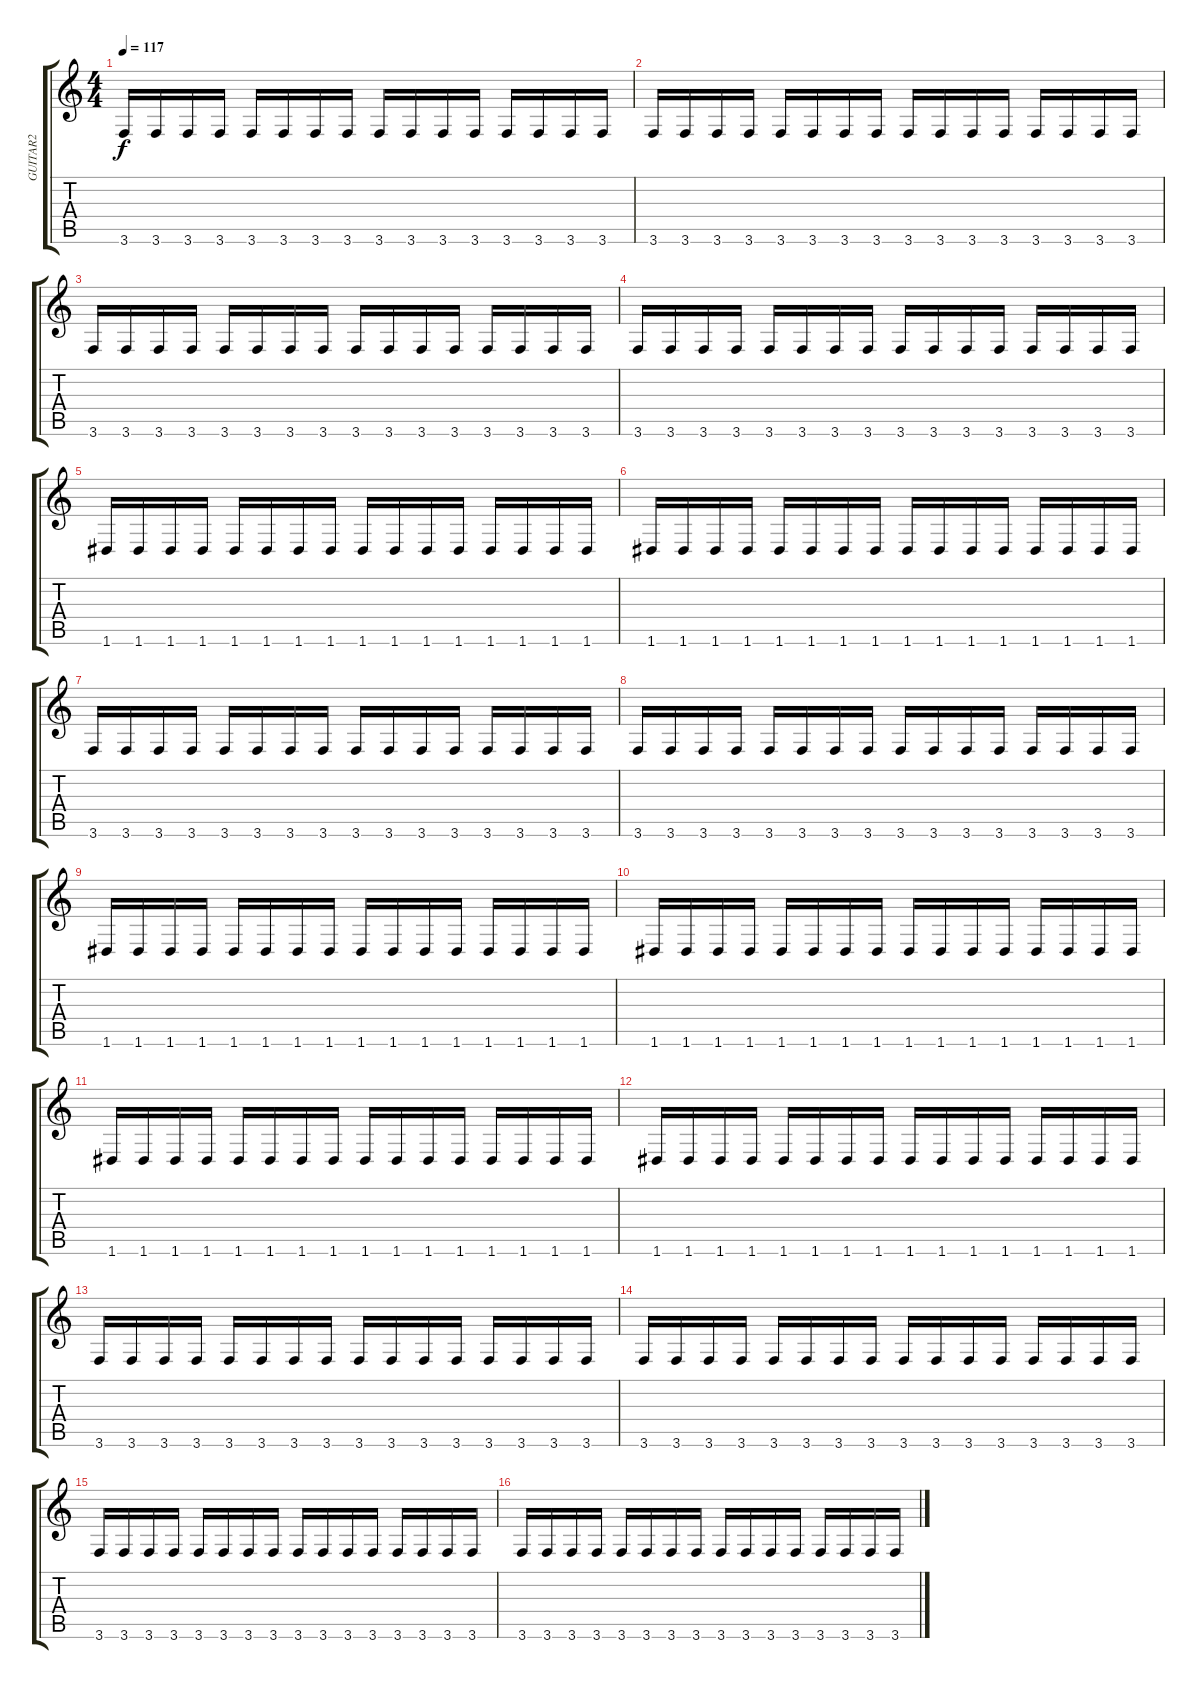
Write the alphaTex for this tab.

\track ("GUITAR2" "GUITAR2") {instrument overdrivenguitar}
\staff {score tabs}
\tuning (E4 B3 G3 D3 A2 D2) {hide}
\ts (4 4)
\tempo 117
\clef g2
\ks c
3.6.16{dy f} 3.6.16 3.6.16 3.6.16 3.6.16 3.6.16 3.6.16 3.6.16 3.6.16 3.6.16 3.6.16 3.6.16 3.6.16 3.6.16 3.6.16 3.6.16 |
3.6.16 3.6.16 3.6.16 3.6.16 3.6.16 3.6.16 3.6.16 3.6.16 3.6.16 3.6.16 3.6.16 3.6.16 3.6.16 3.6.16 3.6.16 3.6.16 |
3.6.16 3.6.16 3.6.16 3.6.16 3.6.16 3.6.16 3.6.16 3.6.16 3.6.16 3.6.16 3.6.16 3.6.16 3.6.16 3.6.16 3.6.16 3.6.16 |
3.6.16 3.6.16 3.6.16 3.6.16 3.6.16 3.6.16 3.6.16 3.6.16 3.6.16 3.6.16 3.6.16 3.6.16 3.6.16 3.6.16 3.6.16 3.6.16 |
1.6.16 1.6.16 1.6.16 1.6.16 1.6.16 1.6.16 1.6.16 1.6.16 1.6.16 1.6.16 1.6.16 1.6.16 1.6.16 1.6.16 1.6.16 1.6.16 |
1.6.16 1.6.16 1.6.16 1.6.16 1.6.16 1.6.16 1.6.16 1.6.16 1.6.16 1.6.16 1.6.16 1.6.16 1.6.16 1.6.16 1.6.16 1.6.16 |
3.6.16 3.6.16 3.6.16 3.6.16 3.6.16 3.6.16 3.6.16 3.6.16 3.6.16 3.6.16 3.6.16 3.6.16 3.6.16 3.6.16 3.6.16 3.6.16 |
3.6.16 3.6.16 3.6.16 3.6.16 3.6.16 3.6.16 3.6.16 3.6.16 3.6.16 3.6.16 3.6.16 3.6.16 3.6.16 3.6.16 3.6.16 3.6.16 |
1.6.16 1.6.16 1.6.16 1.6.16 1.6.16 1.6.16 1.6.16 1.6.16 1.6.16 1.6.16 1.6.16 1.6.16 1.6.16 1.6.16 1.6.16 1.6.16 |
1.6.16 1.6.16 1.6.16 1.6.16 1.6.16 1.6.16 1.6.16 1.6.16 1.6.16 1.6.16 1.6.16 1.6.16 1.6.16 1.6.16 1.6.16 1.6.16 |
1.6.16 1.6.16 1.6.16 1.6.16 1.6.16 1.6.16 1.6.16 1.6.16 1.6.16 1.6.16 1.6.16 1.6.16 1.6.16 1.6.16 1.6.16 1.6.16 |
1.6.16 1.6.16 1.6.16 1.6.16 1.6.16 1.6.16 1.6.16 1.6.16 1.6.16 1.6.16 1.6.16 1.6.16 1.6.16 1.6.16 1.6.16 1.6.16 |
3.6.16 3.6.16 3.6.16 3.6.16 3.6.16 3.6.16 3.6.16 3.6.16 3.6.16 3.6.16 3.6.16 3.6.16 3.6.16 3.6.16 3.6.16 3.6.16 |
3.6.16 3.6.16 3.6.16 3.6.16 3.6.16 3.6.16 3.6.16 3.6.16 3.6.16 3.6.16 3.6.16 3.6.16 3.6.16 3.6.16 3.6.16 3.6.16 |
3.6.16 3.6.16 3.6.16 3.6.16 3.6.16 3.6.16 3.6.16 3.6.16 3.6.16 3.6.16 3.6.16 3.6.16 3.6.16 3.6.16 3.6.16 3.6.16 |
3.6.16 3.6.16 3.6.16 3.6.16 3.6.16 3.6.16 3.6.16 3.6.16 3.6.16 3.6.16 3.6.16 3.6.16 3.6.16 3.6.16 3.6.16 3.6.16
